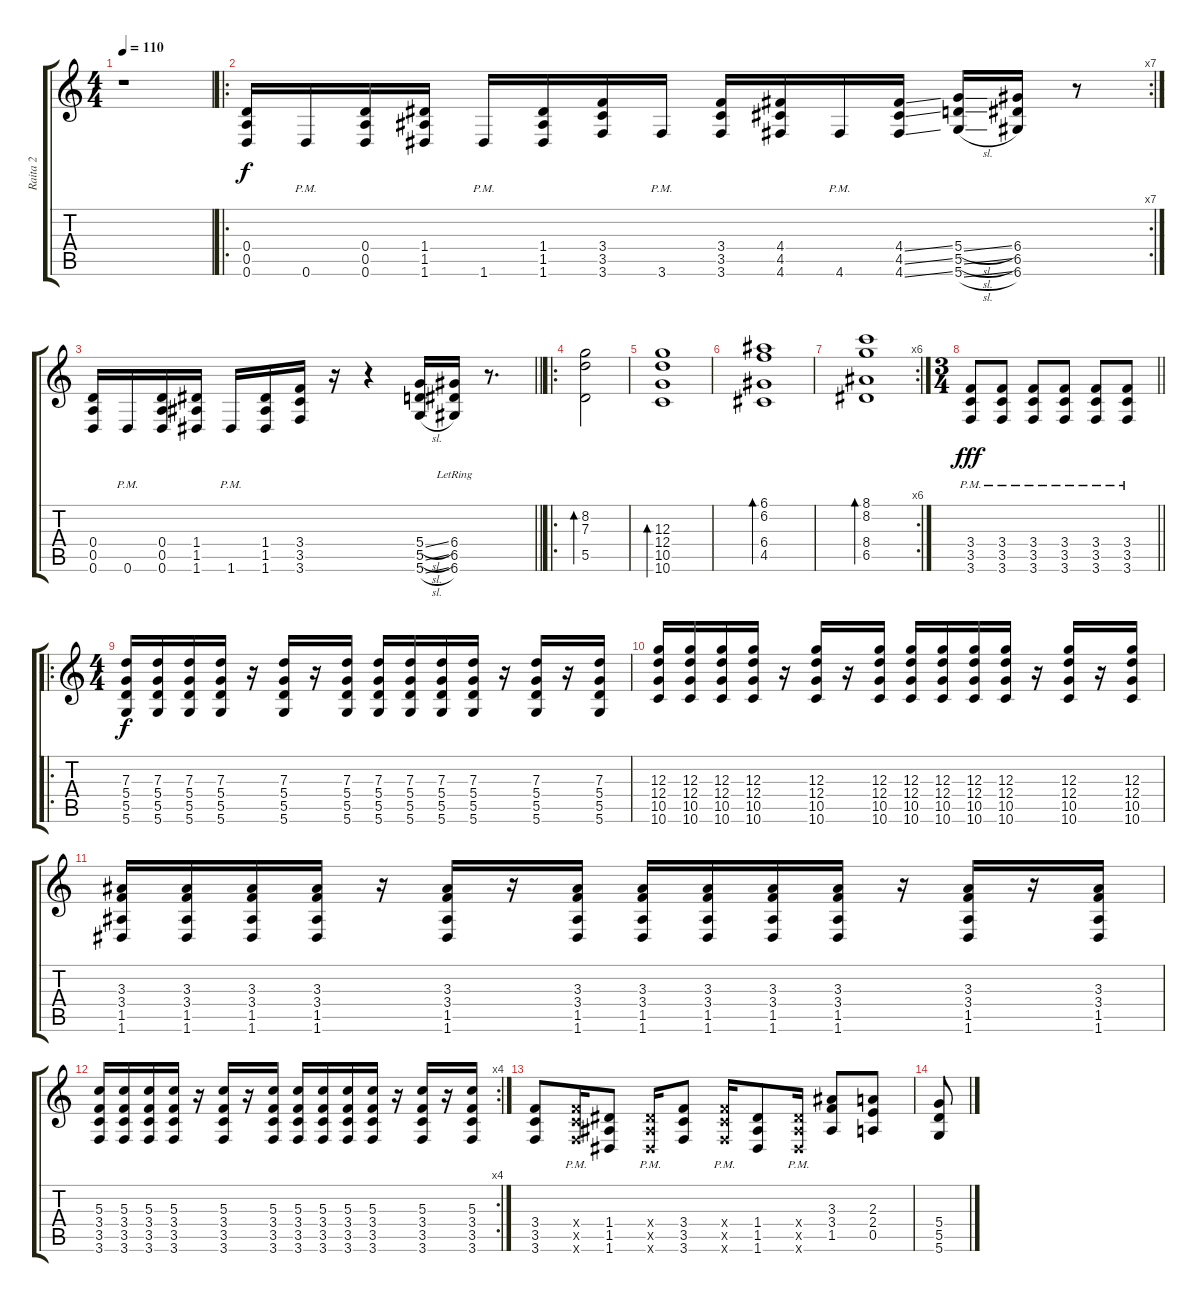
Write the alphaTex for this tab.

\track ("Raita 2" "Raita 2") {instrument distortionguitar}
\staff {score tabs}
\tuning (E4 B3 G3 D3 A2 D2) {hide}
\ts (4 4)
\tempo 110
\clef g2
\ks c
r.1{dy f} |
\ro
\rc 7
(0.4 0.5 0.6).16 0.6{pm}.16 (0.4 0.5 0.6).16 (1.4 1.5 1.6).16 1.6{pm}.16 (1.4 1.5 1.6).16 (3.4 3.5 3.6).16 3.6{pm}.16 (3.4 3.5 3.6).16 (4.4 4.5 4.6).16 4.6{pm}.16 (4.4{ss} 4.5{ss} 4.6{ss}).16 (5.4{sl} 5.5{sl} 5.6{sl}).16 (6.4 6.5 6.6).16 r.8 |
\barLineRight lightlight
(0.4 0.5 0.6).16 0.6{pm}.16 (0.4 0.5 0.6).16 (1.4 1.5 1.6).16 1.6{pm}.16 (1.4 1.5 1.6).16 (3.4 3.5 3.6).16 r.16 r.4 (5.4{sl} 5.5{sl} 5.6{sl}).16 (6.4{lr} 6.5{lr} 6.6{lr}).16 r.8{d} |
\ro
(8.2 7.3 5.5).2{bd 240} |
(12.3 12.4 10.5 10.6).1{bd 240} |
(6.1 6.2 6.4 4.5).1{bd 240} |
\rc 6
(8.1 8.2 8.4 6.5).1{bd 240 instrument electricguitarclean} |
\ts (3 4)
\barLineRight lightlight
(3.4{pm} 3.5{pm} 3.6{pm}).8{dy fff volume 16 instrument distortionguitar} (3.4{pm} 3.5{pm} 3.6{pm}).8 (3.4{pm} 3.5{pm} 3.6{pm}).8 (3.4{pm} 3.5{pm} 3.6{pm}).8 (3.4{pm} 3.5{pm} 3.6{pm}).8 (3.4{pm} 3.5{pm} 3.6{pm}).8 |
\ro
\ts (4 4)
(7.3 5.4 5.5 5.6).16{dy f} (7.3 5.4 5.5 5.6).16 (7.3 5.4 5.5 5.6).16 (7.3 5.4 5.5 5.6).16 r.16 (7.3 5.4 5.5 5.6).16 r.16 (7.3 5.4 5.5 5.6).16 (7.3 5.4 5.5 5.6).16 (7.3 5.4 5.5 5.6).16 (7.3 5.4 5.5 5.6).16 (7.3 5.4 5.5 5.6).16 r.16 (7.3 5.4 5.5 5.6).16 r.16 (7.3 5.4 5.5 5.6).16 |
(12.3 12.4 10.5 10.6).16 (12.3 12.4 10.5 10.6).16 (12.3 12.4 10.5 10.6).16 (12.3 12.4 10.5 10.6).16 r.16 (12.3 12.4 10.5 10.6).16 r.16 (12.3 12.4 10.5 10.6).16 (12.3 12.4 10.5 10.6).16 (12.3 12.4 10.5 10.6).16 (12.3 12.4 10.5 10.6).16 (12.3 12.4 10.5 10.6).16 r.16 (12.3 12.4 10.5 10.6).16 r.16 (12.3 12.4 10.5 10.6).16 |
(3.3 3.4 1.5 1.6).16 (3.3 3.4 1.5 1.6).16 (3.3 3.4 1.5 1.6).16 (3.3 3.4 1.5 1.6).16 r.16 (3.3 3.4 1.5 1.6).16 r.16 (3.3 3.4 1.5 1.6).16 (3.3 3.4 1.5 1.6).16 (3.3 3.4 1.5 1.6).16 (3.3 3.4 1.5 1.6).16 (3.3 3.4 1.5 1.6).16 r.16 (3.3 3.4 1.5 1.6).16 r.16 (3.3 3.4 1.5 1.6).16 |
\rc 4
(5.3 3.4 3.5 3.6).16 (5.3 3.4 3.5 3.6).16 (5.3 3.4 3.5 3.6).16 (5.3 3.4 3.5 3.6).16 r.16 (5.3 3.4 3.5 3.6).16 r.16 (5.3 3.4 3.5 3.6).16 (5.3 3.4 3.5 3.6).16 (5.3 3.4 3.5 3.6).16 (5.3 3.4 3.5 3.6).16 (5.3 3.4 3.5 3.6).16 r.16 (5.3 3.4 3.5 3.6).16 r.16 (5.3 3.4 3.5 3.6).16 |
(3.4 3.5 3.6).8 (3.4{pm x} 3.5{pm x} 3.6{pm x}).16 (1.4 1.5 1.6).8 (1.4{pm x} 1.5{pm x} 1.6{pm x}).16 (3.4 3.5 3.6).8 (3.4{pm x} 3.5{pm x} 3.6{pm x}).16 (1.4 1.5 1.6).8 (1.4{pm x} 1.5{pm x} 1.6{pm x}).16 (3.3 3.4 1.5).8 (2.3 2.4 0.5).8 |
(5.4 5.5 5.6).8
